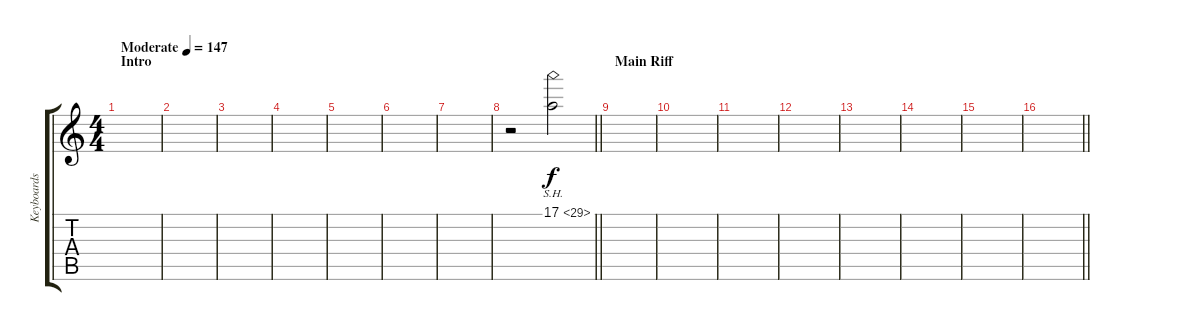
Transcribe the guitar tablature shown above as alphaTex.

\track ("Keyboards" "Keyboards") {instrument recorder}
\staff {score tabs}
\tuning (E4 B3 G3 D3 A2 E2) {hide}
\ts (4 4)
\section ("" "Intro")
\tempo (147 "Moderate")
\clef g2
\ks c
|
|
|
|
|
|
|
\barLineRight lightlight
r.2 17.1{sh 12}.2 |
\section ("" "Main Riff")
|
|
|
|
|
|
|
\barLineRight lightlight
